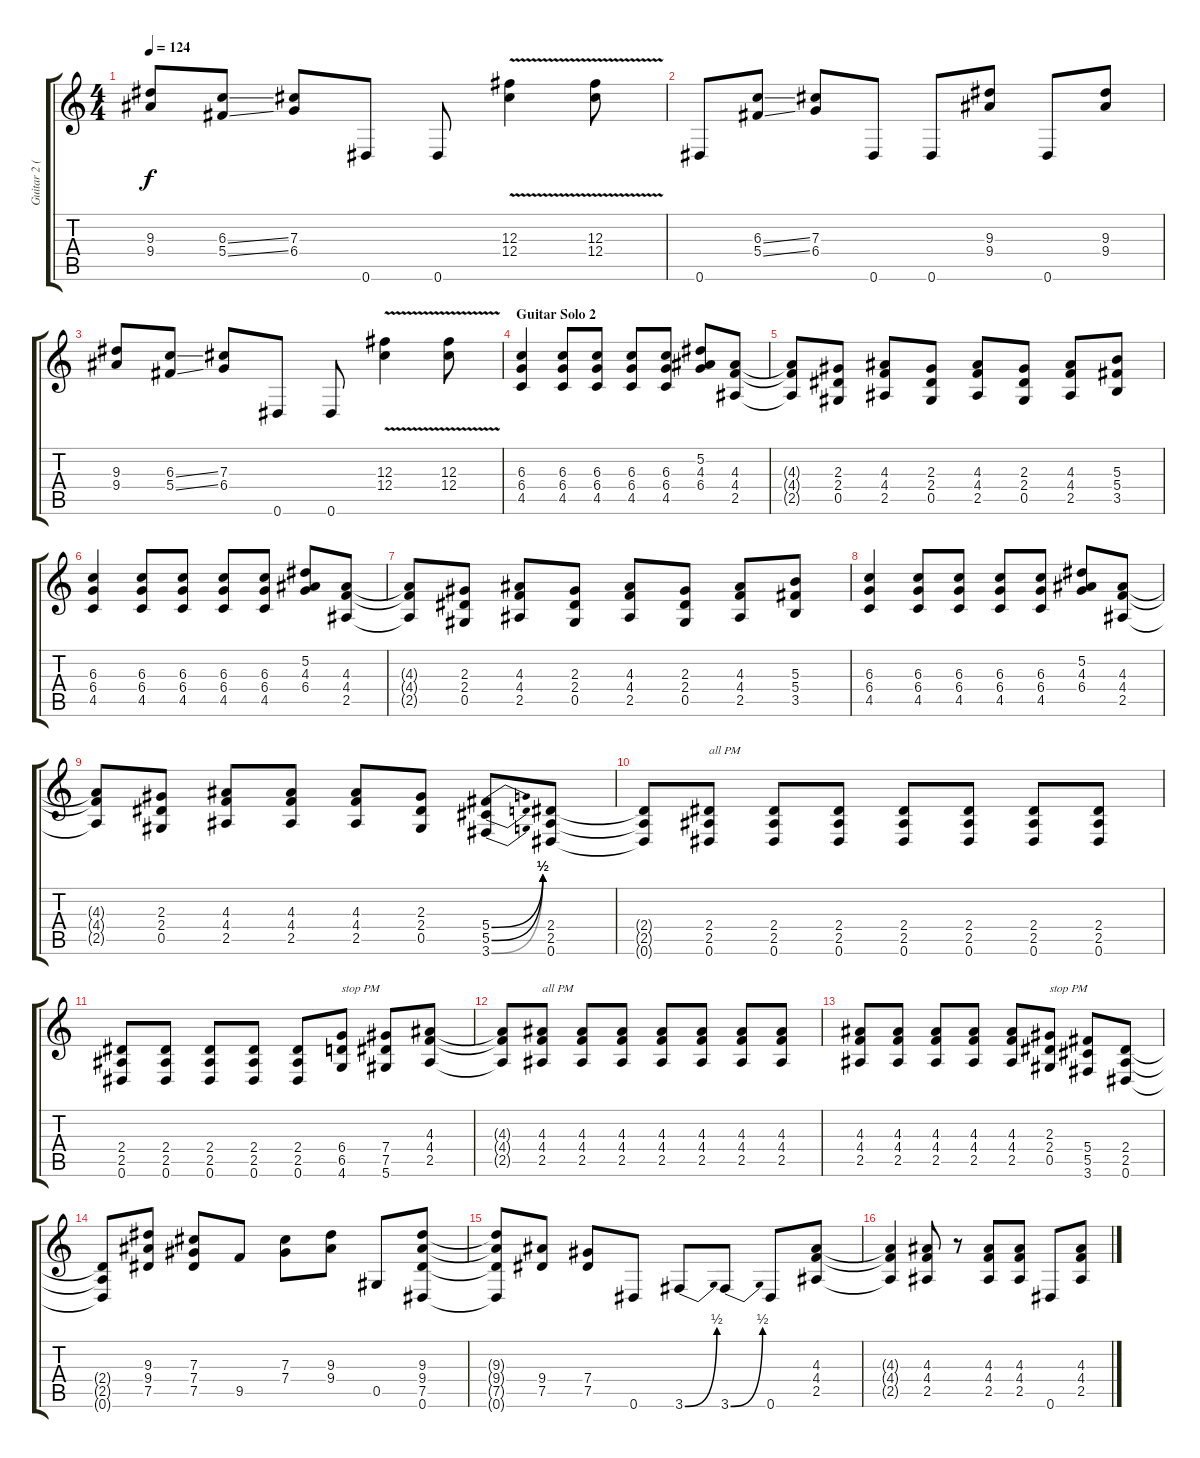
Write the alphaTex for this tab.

\track ("Guitar 2 (Izzy)" "Guitar 2 (") {instrument overdrivenguitar}
\staff {score tabs}
\tuning (Eb4 Bb3 Gb3 Db3 Ab2 Eb2) {hide}
\ts (4 4)
\tempo 124
\clef g2
\ks c
(9.3 9.4).8{dy f} (6.3{ss} 5.4{ss}).8 (7.3 6.4).8 0.6.8 0.6.8 (12.3{v} 12.4{v}).4 (12.3{v} 12.4{v}).8 |
0.6.8 (6.3{ss} 5.4{ss}).8 (7.3 6.4).8 0.6.8 0.6.8 (9.3 9.4).8 0.6.8 (9.3 9.4).8 |
(9.3 9.4).8 (6.3{ss} 5.4{ss}).8 (7.3 6.4).8 0.6.8 0.6.8 (12.3{v} 12.4{v}).4 (12.3{v} 12.4{v}).8 |
\section ("" "Guitar Solo 2")
(6.3 6.4 4.5).4 (6.3 6.4 4.5).8 (6.3 6.4 4.5).8 (6.3 6.4 4.5).8 (6.3 6.4 4.5).8 (5.2 4.3 6.4).8 (4.3 4.4 2.5).8 |
(4.3{t} 4.4{t} 2.5{t}).8 (2.3 2.4 0.5).8 (4.3 4.4 2.5).8 (2.3 2.4 0.5).8 (4.3 4.4 2.5).8 (2.3 2.4 0.5).8 (4.3 4.4 2.5).8 (5.3 5.4 3.5).8 |
(6.3 6.4 4.5).4 (6.3 6.4 4.5).8 (6.3 6.4 4.5).8 (6.3 6.4 4.5).8 (6.3 6.4 4.5).8 (5.2 4.3 6.4).8 (4.3 4.4 2.5).8 |
(4.3{t} 4.4{t} 2.5{t}).8 (2.3 2.4 0.5).8 (4.3 4.4 2.5).8 (2.3 2.4 0.5).8 (4.3 4.4 2.5).8 (2.3 2.4 0.5).8 (4.3 4.4 2.5).8 (5.3 5.4 3.5).8 |
(6.3 6.4 4.5).4 (6.3 6.4 4.5).8 (6.3 6.4 4.5).8 (6.3 6.4 4.5).8 (6.3 6.4 4.5).8 (5.2 4.3 6.4).8 (4.3 4.4 2.5).8 |
(4.3{t} 4.4{t} 2.5{t}).8 (2.3 2.4 0.5).8 (4.3 4.4 2.5).8 (4.3 4.4 2.5).8 (4.3 4.4 2.5).8 (2.3 2.4 0.5).8 (5.4{be (bend 0 0 60 2)} 5.5{be (bend 0 0 60 2)} 3.6{be (bend 0 0 60 2)}).8 (2.4 2.5 0.6).8 |
(2.4{t} 2.5{t} 0.6{t}).8 (2.4 2.5 0.6).8{txt "all PM"} (2.4 2.5 0.6).8 (2.4 2.5 0.6).8 (2.4 2.5 0.6).8 (2.4 2.5 0.6).8 (2.4 2.5 0.6).8 (2.4 2.5 0.6).8 |
(2.4 2.5 0.6).8 (2.4 2.5 0.6).8 (2.4 2.5 0.6).8 (2.4 2.5 0.6).8 (2.4 2.5 0.6).8 (6.4 6.5 4.6).8{txt "stop PM"} (7.4 7.5 5.6).8 (4.3 4.4 2.5).8 |
(4.3{t} 4.4{t} 2.5{t}).8 (4.3 4.4 2.5).8{txt "all PM"} (4.3 4.4 2.5).8 (4.3 4.4 2.5).8 (4.3 4.4 2.5).8 (4.3 4.4 2.5).8 (4.3 4.4 2.5).8 (4.3 4.4 2.5).8 |
(4.3 4.4 2.5).8 (4.3 4.4 2.5).8 (4.3 4.4 2.5).8 (4.3 4.4 2.5).8 (4.3 4.4 2.5).8 (2.3 2.4 0.5).8{txt "stop PM"} (5.4 5.5 3.6).8 (2.4 2.5 0.6).8 |
(2.4{t} 2.5{t} 0.6{t}).8 (9.3 9.4 7.5).8 (7.3 7.4 7.5).8 9.5.8 (7.3 7.4).8 (9.3 9.4).8 0.5.8 (9.3 9.4 7.5 0.6).8 |
(9.3{t} 9.4{t} 7.5{t} 0.6{t}).8 (9.4 7.5).8 (7.4 7.5).8 0.6.8 3.6{be (bend 0 0 60 2)}.8 3.6{be (bend 0 0 60 2)}.8 0.6.8 (4.3 4.4 2.5).8 |
(4.3{t} 4.4{t} 2.5{t}).4 (4.3 4.4 2.5).8 r.8 (4.3 4.4 2.5).8 (4.3 4.4 2.5).8 0.6.8 (4.3 4.4 2.5).8
